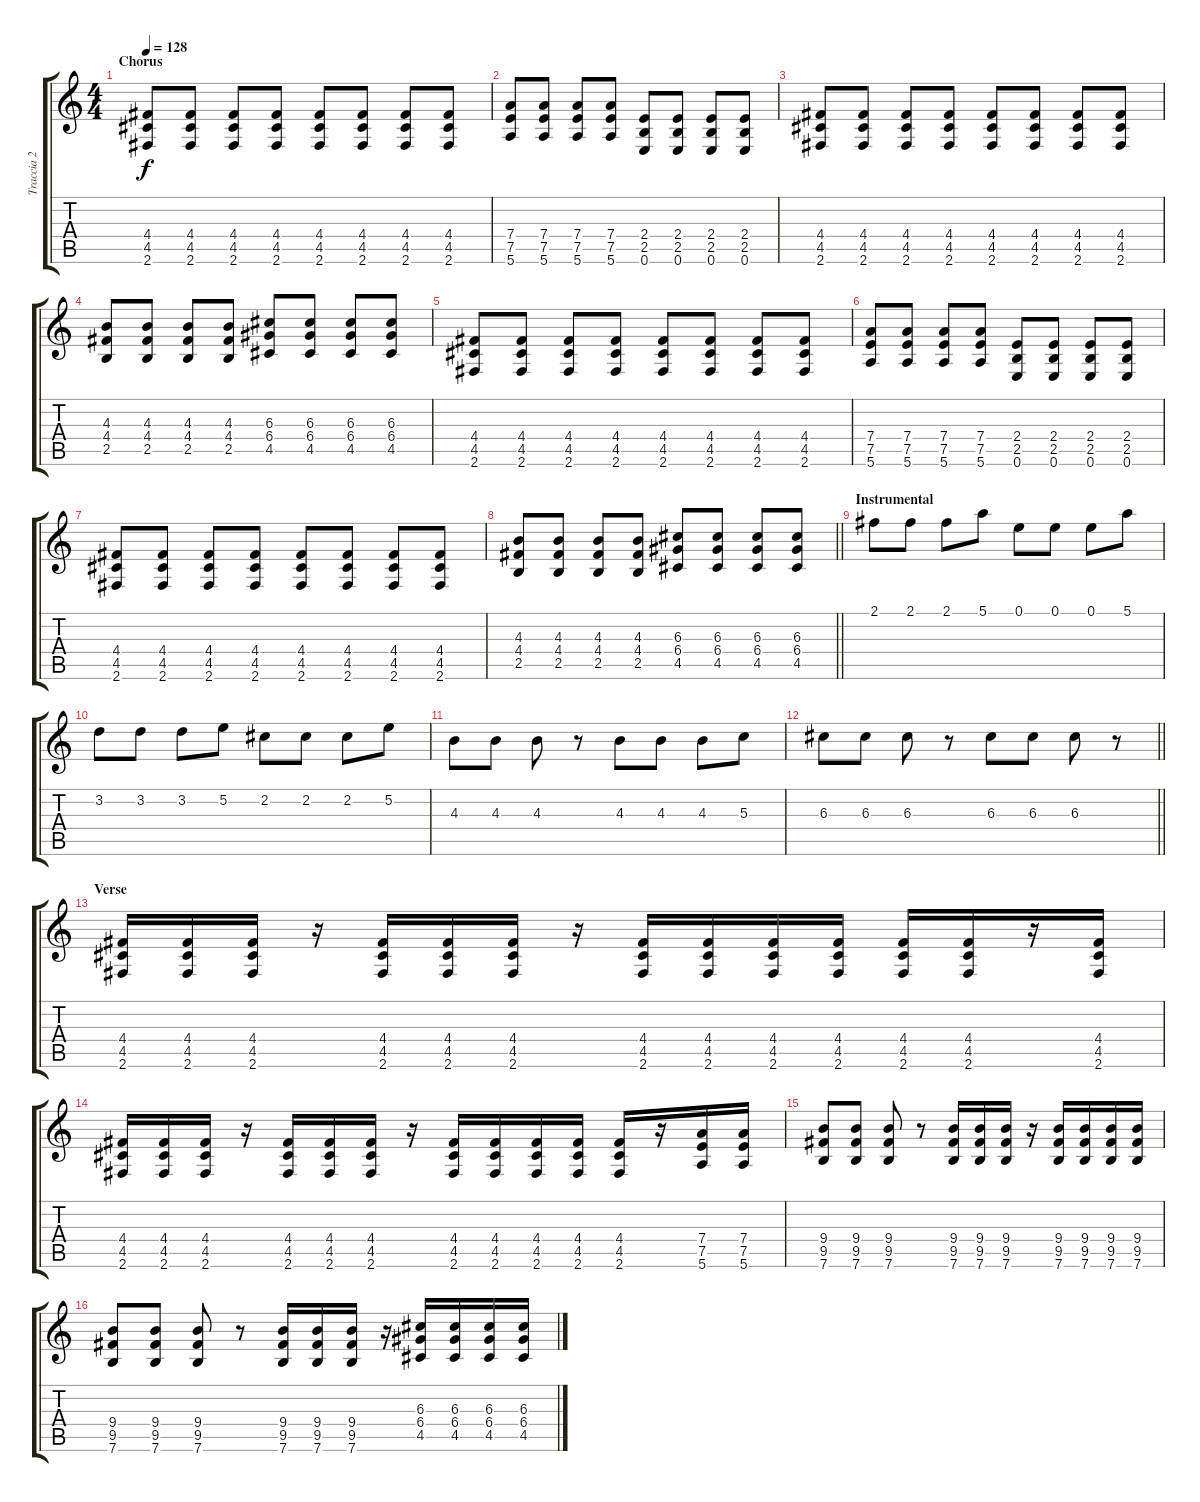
\track ("Traccia 2" "Traccia 2") {instrument overdrivenguitar}
\staff {score tabs}
\tuning (E4 B3 G3 D3 A2 E2) {hide}
\ts (4 4)
\section ("" "Chorus")
\tempo 128
\clef g2
\ks c
(4.4 4.5 2.6).8{dy f} (4.4 4.5 2.6).8 (4.4 4.5 2.6).8 (4.4 4.5 2.6).8 (4.4 4.5 2.6).8 (4.4 4.5 2.6).8 (4.4 4.5 2.6).8 (4.4 4.5 2.6).8 |
(7.4 7.5 5.6).8 (7.4 7.5 5.6).8 (7.4 7.5 5.6).8 (7.4 7.5 5.6).8 (2.4 2.5 0.6).8 (2.4 2.5 0.6).8 (2.4 2.5 0.6).8 (2.4 2.5 0.6).8 |
(4.4 4.5 2.6).8 (4.4 4.5 2.6).8 (4.4 4.5 2.6).8 (4.4 4.5 2.6).8 (4.4 4.5 2.6).8 (4.4 4.5 2.6).8 (4.4 4.5 2.6).8 (4.4 4.5 2.6).8 |
(4.3 4.4 2.5).8 (4.3 4.4 2.5).8 (4.3 4.4 2.5).8 (4.3 4.4 2.5).8 (6.3 6.4 4.5).8 (6.3 6.4 4.5).8 (6.3 6.4 4.5).8 (6.3 6.4 4.5).8 |
(4.4 4.5 2.6).8 (4.4 4.5 2.6).8 (4.4 4.5 2.6).8 (4.4 4.5 2.6).8 (4.4 4.5 2.6).8 (4.4 4.5 2.6).8 (4.4 4.5 2.6).8 (4.4 4.5 2.6).8 |
(7.4 7.5 5.6).8 (7.4 7.5 5.6).8 (7.4 7.5 5.6).8 (7.4 7.5 5.6).8 (2.4 2.5 0.6).8 (2.4 2.5 0.6).8 (2.4 2.5 0.6).8 (2.4 2.5 0.6).8 |
(4.4 4.5 2.6).8 (4.4 4.5 2.6).8 (4.4 4.5 2.6).8 (4.4 4.5 2.6).8 (4.4 4.5 2.6).8 (4.4 4.5 2.6).8 (4.4 4.5 2.6).8 (4.4 4.5 2.6).8 |
\barLineRight lightlight
(4.3 4.4 2.5).8 (4.3 4.4 2.5).8 (4.3 4.4 2.5).8 (4.3 4.4 2.5).8 (6.3 6.4 4.5).8 (6.3 6.4 4.5).8 (6.3 6.4 4.5).8 (6.3 6.4 4.5).8 |
\section ("" "Instrumental")
2.1.8 2.1.8 2.1.8 5.1.8 0.1.8 0.1.8 0.1.8 5.1.8 |
3.2.8 3.2.8 3.2.8 5.2.8 2.2.8 2.2.8 2.2.8 5.2.8 |
4.3.8 4.3.8 4.3.8 r.8 4.3.8 4.3.8 4.3.8 5.3.8 |
\barLineRight lightlight
6.3.8 6.3.8 6.3.8 r.8 6.3.8 6.3.8 6.3.8 r.8 |
\section ("" "Verse")
(4.4 4.5 2.6).16 (4.4 4.5 2.6).16 (4.4 4.5 2.6).16 r.16 (4.4 4.5 2.6).16 (4.4 4.5 2.6).16 (4.4 4.5 2.6).16 r.16 (4.4 4.5 2.6).16 (4.4 4.5 2.6).16 (4.4 4.5 2.6).16 (4.4 4.5 2.6).16 (4.4 4.5 2.6).16 (4.4 4.5 2.6).16 r.16 (4.4 4.5 2.6).16 |
(4.4 4.5 2.6).16 (4.4 4.5 2.6).16 (4.4 4.5 2.6).16 r.16 (4.4 4.5 2.6).16 (4.4 4.5 2.6).16 (4.4 4.5 2.6).16 r.16 (4.4 4.5 2.6).16 (4.4 4.5 2.6).16 (4.4 4.5 2.6).16 (4.4 4.5 2.6).16 (4.4 4.5 2.6).16 r.16 (7.4 7.5 5.6).16 (7.4 7.5 5.6).16 |
(9.4 9.5 7.6).8 (9.4 9.5 7.6).8 (9.4 9.5 7.6).8 r.8 (9.4 9.5 7.6).16 (9.4 9.5 7.6).16 (9.4 9.5 7.6).16 r.16 (9.4 9.5 7.6).16 (9.4 9.5 7.6).16 (9.4 9.5 7.6).16 (9.4 9.5 7.6).16 |
(9.4 9.5 7.6).8 (9.4 9.5 7.6).8 (9.4 9.5 7.6).8 r.8 (9.4 9.5 7.6).16 (9.4 9.5 7.6).16 (9.4 9.5 7.6).16 r.16 (6.3 6.4 4.5).16 (6.3 6.4 4.5).16 (6.3 6.4 4.5).16 (6.3 6.4 4.5).16
